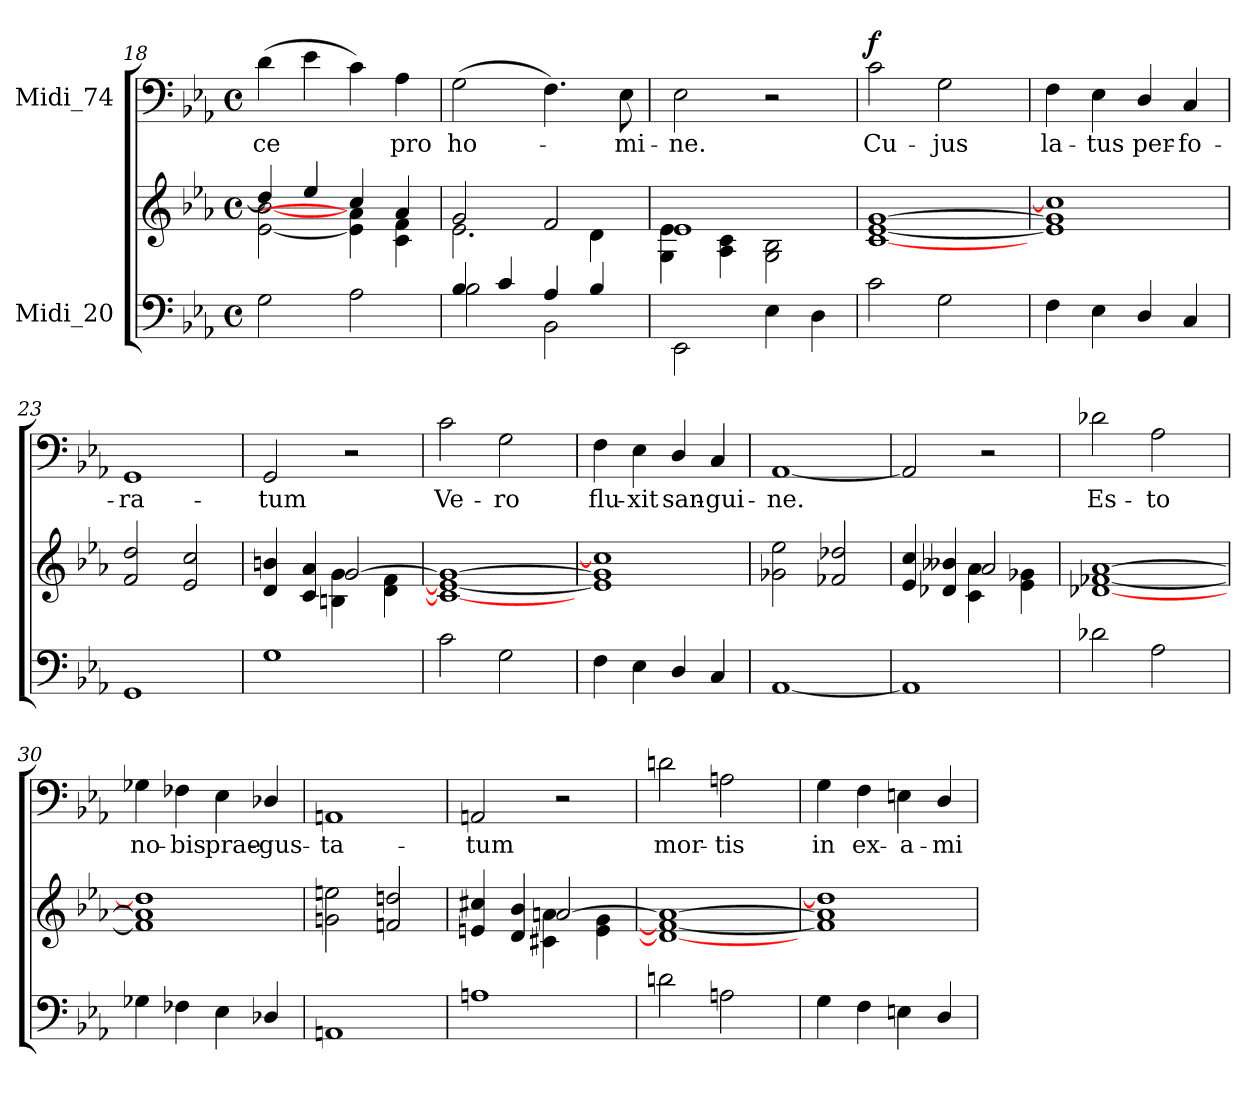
**kern	**kern	**kern	**text	**dynam
*part2	*part2	*part1	*part1	*part1
*staff3	*staff2	*staff1	*staff1	*staff1
*I"Midi_20	*	*I"Midi_74	*	*
*clefF4	*clefG2	*clefF4	*	*
*k[b-e-a-]	*k[b-e-a-]	*k[b-e-a-]	*	*
*E-:	*E-:	*E-:	*	*
*M4/4	*M4/4	*M4/4	*	*
*met(c)	*met(c)	*met(c)	*	*
=18	=18	=18	=18	=18
*^	*^	*	*	*
!	!	!	!	!	!LO:LY:b	!
2.ryy	2G\	4dd/]	[2e-\ [2b-\	(>4d	-ce	.
.	.	4ee-/	.	4e-	.	.
.	2A-\	4cc/	4e-\] 4a-\]	4c)	.	.
!	!	!	!	!	!LO:LY:b	!
4ryy	.	4a-/	4c\ 4f\	4A-	pro	.
=19	=19	=19	=19	=19	=19	=19
!	!	!	!	!	!LO:LY:b	!
4B-/	2B-\	2g/	2.e-\	(>2G	ho-	.
4c/	.	.	.	.	.	.
4A-/	2BB-\	2f/	.	4.F)	.	.
4B-/	.	.	4d\	.	.	.
!	!	!	!	!	!LO:LY:b	!
.	.	.	.	8E-	mi-	.
=20	=20	=20	=20	=20	=20	=20
!	!	!	!	!	!LO:LY:b	!
2.ryy	2EE-\	1e-/	4G\ 4e-\	2E-	-ne.	.
.	.	.	4A-\ 4c\	.	.	.
.	4E-\	.	2G\ 2B-\	2r	.	.
4ryy	4D\	.	.	.	.	.
=21	=21	=21	=21	=21	=21	=21
!	!	!	!	!	!LO:LY:b	!LO:DY:b
2.ryy	2c\	[1c/ [1e-/ [1g/	2.ryy	2c	Cu-	f
!	!	!	!	!	!LO:LY:b	!
.	2G\	.	.	2G	-jus	.
4ryy	.	.	4ryy	.	.	.
*v	*v	*	*	*	*	*
!!LO:LB:g=z
=22	=22	=22	=22	=22	=22
!	!	!	!	!LO:LY:b	!
4F\	1e-/] 1g/] 1cc/]	2.ryy	4F	la-	.
!	!	!	!	!LO:LY:b	!
4E-\	.	.	4E-	-tus	.
!	!	!	!	!LO:LY:b	!
4D/	.	.	4D/	per-	.
!	!	!	!	!LO:LY:b	!
4C/	.	4ryy	4C	-fo-	.
=23	=23	=23	=23	=23	=23
!	!	!	!	!LO:LY:b	!
1GG	2f/ 2dd/	2ryy	1GG	-ra-	.
.	2e-/ 2cc/	2ryy	.	.	.
=24	=24	=24	=24	=24	=24
!	!	!	!	!LO:LY:b	!
1G	4d/ 4bn/	2ryy	2GG	-tum	.
.	4c/ 4a-/	.	.	.	.
.	[2g/	4Bn\ 4g\	2r	.	.
.	.	4d\ 4f\	.	.	.
=25	=25	=25	=25	=25	=25
!	!	!	!	!LO:LY:b	!
2c	1c/_ 1e-/_ 1g/_	2.ryy	2c	Ve-	.
!	!	!	!	!LO:LY:b	!
2G	.	.	2G	-ro	.
.	.	4ryy	.	.	.
=26	=26	=26	=26	=26	=26
!	!	!	!	!LO:LY:b	!
4F	1e-/] 1g/] 1cc/]	2.ryy	4F	flu-	.
!	!	!	!	!LO:LY:b	!
4E-	.	.	4E-	-xit	.
!	!	!	!	!LO:LY:b	!
4D/	.	.	4D/	san-	.
!	!	!	!	!LO:LY:b	!
4C	.	4ryy	4C	-gui-	.
=27	=27	=27	=27	=27	=27
!	!	!	!	!LO:LY:b	!
[1AA-	2g-X\ 2ee-\	2ryy	[1AA-	-ne.	.
.	2f-X/ 2dd-X/	2ryy	.	.	.
=28	=28	=28	=28	=28	=28
1AA-]	4e-/ 4cc/	2ryy	2AA-]	.	.
.	4d-X/ 4b--X/	.	.	.	.
.	2a-/	4c\ 4a-\	2r	.	.
.	.	4e-\ 4g-X\	.	.	.
!!LO:LB:g=z
=29	=29	=29	=29	=29	=29
!	!	!	!	!LO:LY:b	!
2d-X	[1d-X/ [1f-X/ [1a-/	2.ryy	2d-X	Es-	.
!	!	!	!	!LO:LY:b	!
2A-	.	.	2A-	-to	.
.	.	4ryy	.	.	.
=30	=30	=30	=30	=30	=30
!	!	!	!	!LO:LY:b	!
4G-X	1f-/] 1a-/] 1dd-/]	2.ryy	4G-X	no-	.
!	!	!	!	!LO:LY:b	!
4F-X	.	.	4F-X	-bis	.
!	!	!	!	!LO:LY:b	!
4E-	.	.	4E-	prae-	.
!	!	!	!	!LO:LY:b	!
4D-X/	.	4ryy	4D-X/	-gus-	.
=31	=31	=31	=31	=31	=31
!	!	!	!	!LO:LY:b	!
1AAn	2gn\ 2een\	2ryy	1AAn	-ta-	.
.	2fn/ 2ddn/	2ryy	.	.	.
=32	=32	=32	=32	=32	=32
!	!	!	!	!LO:LY:b	!
1An	4en/ 4cc#X/	2ryy	2AAn	-tum	.
.	4d/ 4b-/	.	.	.	.
.	[2an/	4c#X\ 4a\	2r	.	.
.	.	4e\ 4g\	.	.	.
=33	=33	=33	=33	=33	=33
!	!	!	!	!LO:LY:b	!
2dn\	1d/_ 1f/_ 1a/_	2.ryy	2dn	mor-	.
!	!	!	!	!LO:LY:b	!
2An\	.	.	2An	-tis	.
.	.	4ryy	.	.	.
=34	=34	=34	=34	=34	=34
!	!	!	!	!LO:LY:b	!
4G\	1f/] 1a/] 1dd/]	2.ryy	4G	in	.
!	!	!	!	!LO:LY:b	!
4F\	.	.	4F	ex-	.
!	!	!	!	!LO:LY:b	!
4En\	.	.	4En	-a-	.
!	!	!	!	!LO:LY:b	!
4D/	.	4ryy	4D/	-mi-	.
*	*v	*v	*	*	*
=	=	=	=	=
*-	*-	*-	*-	*-
